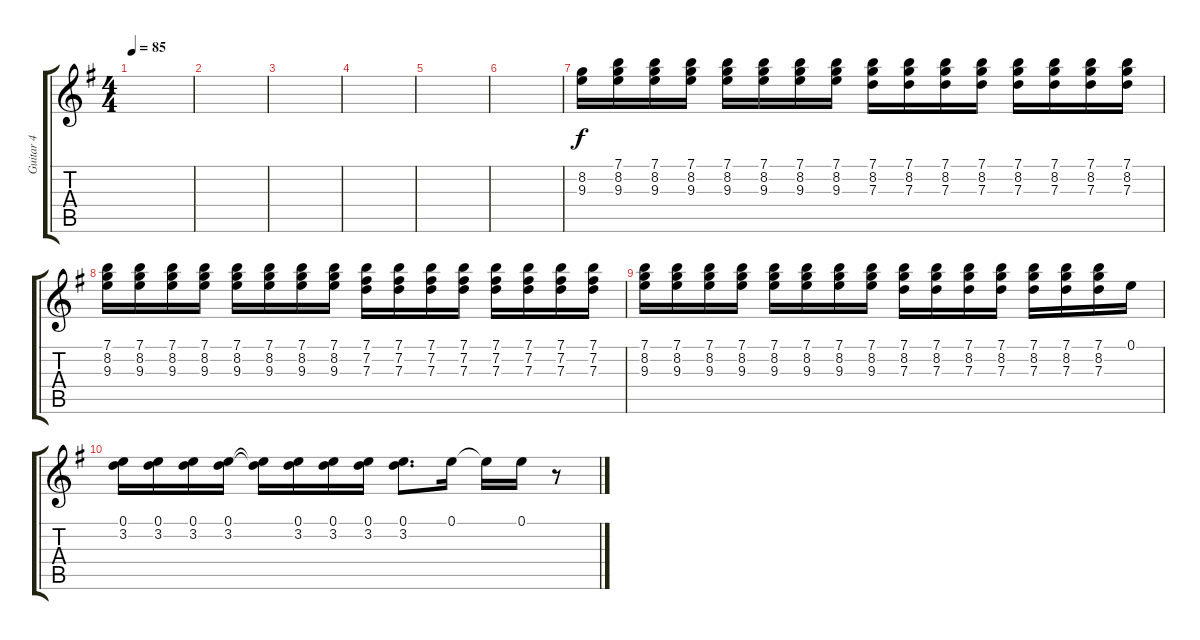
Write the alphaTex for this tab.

\track ("Guitar 4" "Guitar 4") {instrument electricguitarclean}
\staff {score tabs}
\tuning (E4 B3 G3 D3 A2 E2) {hide}
\ts (4 4)
\tempo 85
\clef g2
\ks g
|
|
|
|
|
|
(8.2 9.3).16 (7.1 8.2 9.3).16 (7.1 8.2 9.3).16 (7.1 8.2 9.3).16 (7.1 8.2 9.3).16 (7.1 8.2 9.3).16 (7.1 8.2 9.3).16 (7.1 8.2 9.3).16 (7.1 8.2 7.3).16 (7.1 8.2 7.3).16 (7.1 8.2 7.3).16 (7.1 8.2 7.3).16 (7.1 8.2 7.3).16 (7.1 8.2 7.3).16 (7.1 8.2 7.3).16 (7.1 8.2 7.3).16 |
(7.1 8.2 9.3).16 (7.1 8.2 9.3).16 (7.1 8.2 9.3).16 (7.1 8.2 9.3).16 (7.1 8.2 9.3).16 (7.1 8.2 9.3).16 (7.1 8.2 9.3).16 (7.1 8.2 9.3).16 (7.1 7.2 7.3).16 (7.1 7.2 7.3).16 (7.1 7.2 7.3).16 (7.1 7.2 7.3).16 (7.1 7.2 7.3).16 (7.1 7.2 7.3).16 (7.1 7.2 7.3).16 (7.1 7.2 7.3).16 |
(7.1 8.2 9.3).16 (7.1 8.2 9.3).16 (7.1 8.2 9.3).16 (7.1 8.2 9.3).16 (7.1 8.2 9.3).16 (7.1 8.2 9.3).16 (7.1 8.2 9.3).16 (7.1 8.2 9.3).16 (7.1 8.2 7.3).16 (7.1 8.2 7.3).16 (7.1 8.2 7.3).16 (7.1 8.2 7.3).16 (7.1 8.2 7.3).16 (7.1 8.2 7.3).16 (7.1 8.2 7.3).16 0.1.16 |
(0.1 3.2).16 (0.1 3.2).16 (0.1 3.2).16 (0.1 3.2).16 (0.1{t} 3.2{t}).16 (0.1 3.2).16 (0.1 3.2).16 (0.1 3.2).16 (0.1 3.2).8{d} 0.1.16 0.1{t}.16 0.1.16 r.8
